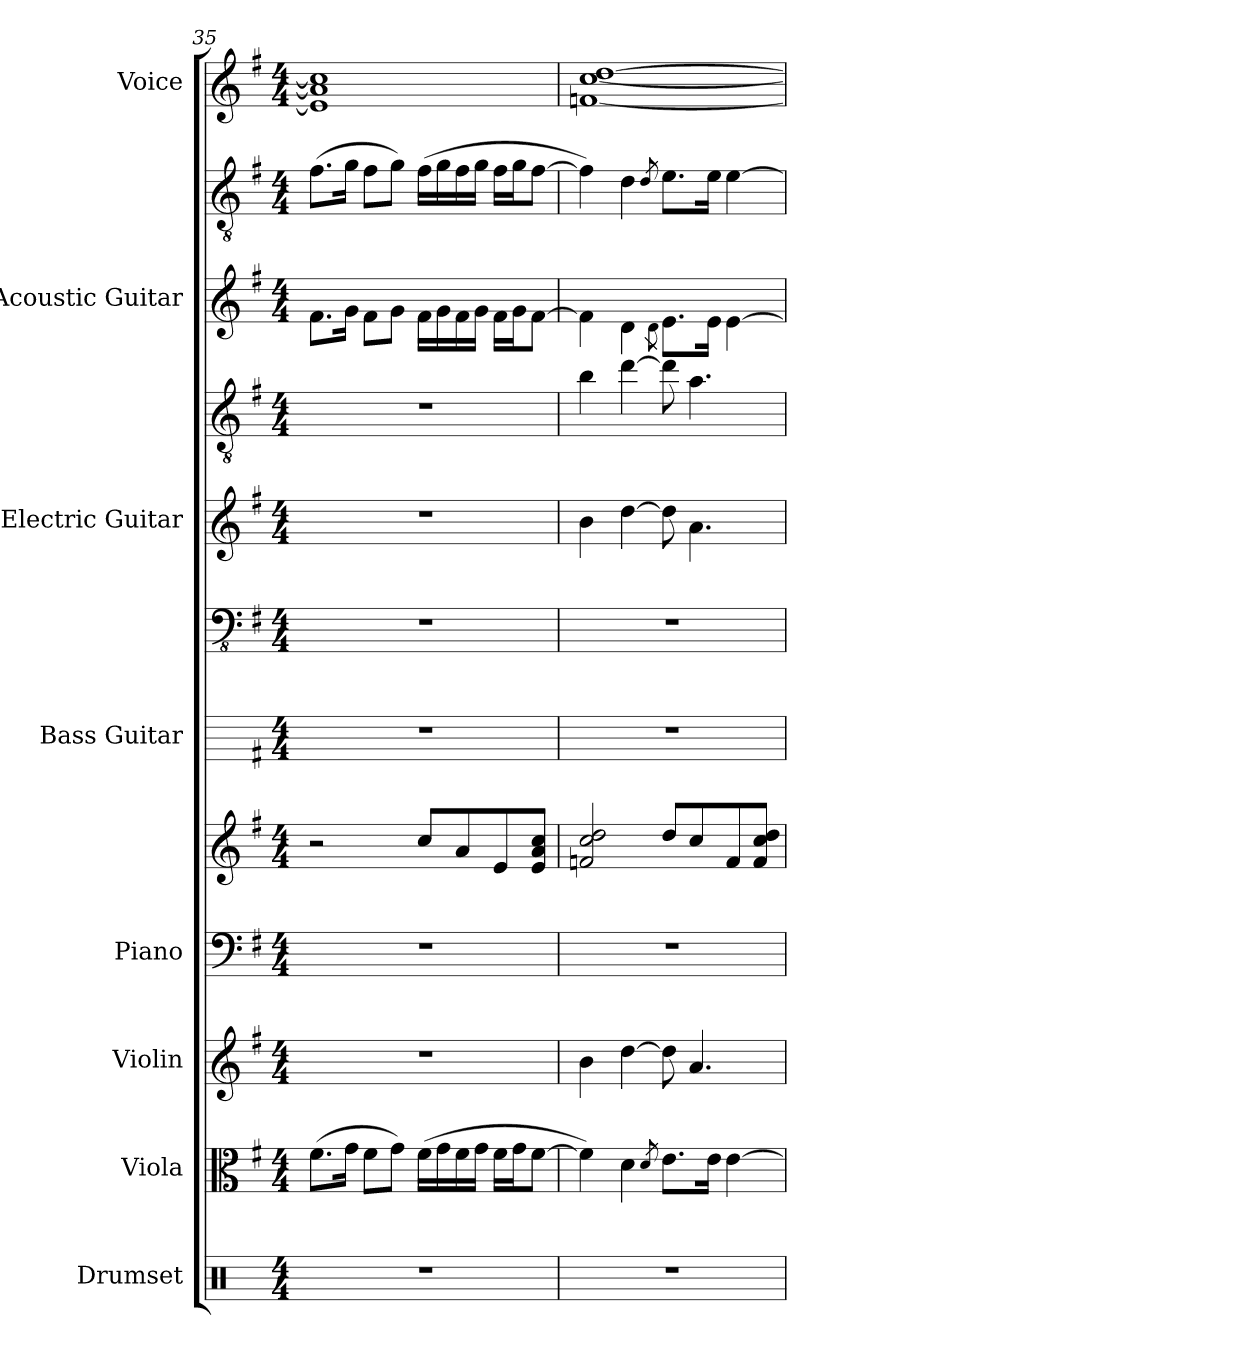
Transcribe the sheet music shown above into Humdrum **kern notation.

**kern	**kern	**kern	**kern	**kern	**kern	**kern	**kern	**kern	**kern	**kern	**kern
*part8	*part7	*part6	*part5	*part5	*part4	*part4	*part3	*part3	*part2	*part2	*part1
*staff12	*staff11	*staff10	*staff9	*staff8	*staff7	*staff6	*staff5	*staff4	*staff3	*staff2	*staff1
*I"Drumset	*I"Viola	*I"Violin	*I"Piano	*	*I"Bass Guitar	*	*I"Electric Guitar	*	*I"Acoustic Guitar	*	*I"Voice
*I'Drs.	*I'Vla.	*I'Vln.	*I'Pno.	*	*I'B. Guit.	*	*I'El. Guit.	*	*I'Guit.	*	*I'Vo.
*clefX	*clefC3	*clefG2	*clefF4	*clefG2	*	*clefFv4	*	*clefGv2	*	*clefGv2	*clefG2
*k[]	*k[f#]	*k[f#]	*k[f#]	*k[f#]	*k[f#]	*k[f#]	*k[f#]	*k[f#]	*k[f#]	*k[f#]	*k[f#]
*M4/4	*M4/4	*M4/4	*M4/4	*M4/4	*M4/4	*M4/4	*M4/4	*M4/4	*M4/4	*M4/4	*M4/4
=35	=35	=35	=35	=35	=35	=35	=35	=35	=35	=35	=35
1r	(8.f#\L	1r	1r	2r	1r	1r	1r	1r	8.f#\L	(8.f#\L	1e] 1a] 1cc]
.	16g\Jk	.	.	.	.	.	.	.	16g\Jk	16g\Jk	.
.	8f#\L	.	.	.	.	.	.	.	8f#\L	8f#\L	.
.	8g\J)	.	.	.	.	.	.	.	8g\J	8g\J)	.
.	(16f#\LL	.	.	8cc/L	.	.	.	.	16f#\LL	(16f#\LL	.
.	16g\	.	.	.	.	.	.	.	16g\	16g\	.
.	16f#\	.	.	8a/	.	.	.	.	16f#\	16f#\	.
.	16g\JJ	.	.	.	.	.	.	.	16g\JJ	16g\JJ	.
.	16f#\LL	.	.	8e/	.	.	.	.	16f#\LL	16f#\LL	.
.	16g\J	.	.	.	.	.	.	.	16g\J	16g\J	.
.	[8f#\J	.	.	8e/ 8a/ 8cc/J	.	.	.	.	[8f#\J	[8f#\J	.
=36	=36	=36	=36	=36	=36	=36	=36	=36	=36	=36	=36
1r	4f#\])	4b\	1r	2fn/ 2cc/ 2dd/	1r	1r	4b\	4b\	4f#\]	4f#\])	[1fn [1cc [1dd
.	4d\	[4dd\	.	.	.	.	[4dd\	[4dd\	4d\	4d\	.
.	8qd/	.	.	.	.	.	.	.	8qd\	8qd/	.
.	8.e\L	8dd\]	.	8dd/L	.	.	8dd\]	8dd\]	8.e\L	8.e\L	.
.	.	4.a/	.	8cc/	.	.	4.a\	4.a\	.	.	.
.	16e\Jk	.	.	.	.	.	.	.	16e\Jk	16e\Jk	.
.	[4e\	.	.	8f/	.	.	.	.	[4e\	[4e\	.
.	.	.	.	8f/ 8cc/ 8dd/J	.	.	.	.	.	.	.
=	=	=	=	=	=	=	=	=	=	=	=
*-	*-	*-	*-	*-	*-	*-	*-	*-	*-	*-	*-
